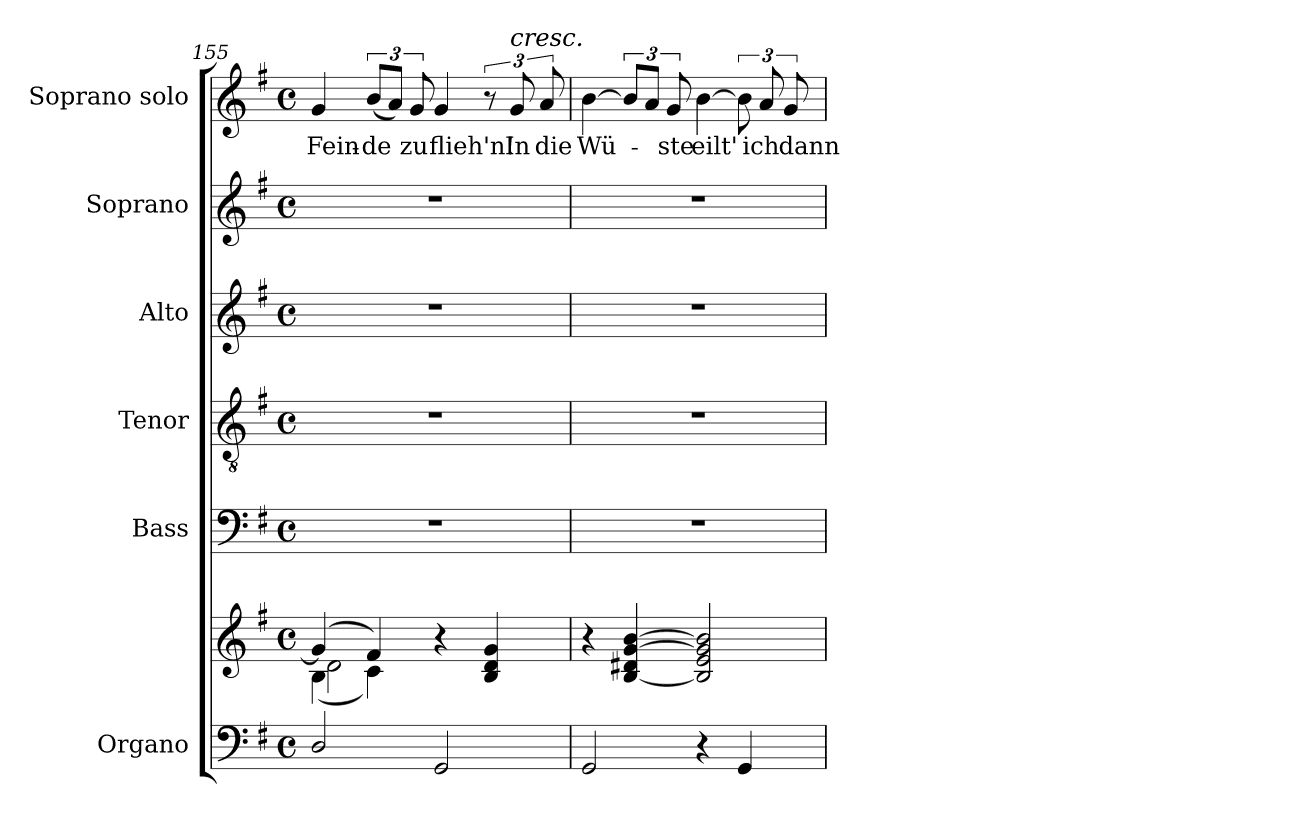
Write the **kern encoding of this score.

**kern	**kern	**kern	**kern	**kern	**kern	**kern	**text
*part6	*part6	*part5	*part4	*part3	*part2	*part1	*part1
*staff7	*staff6	*staff5	*staff4	*staff3	*staff2	*staff1	*staff1
*I"Organo	*	*I"Bass	*I"Tenor	*I"Alto	*I"Soprano	*I"Soprano solo	*
*I'Org.	*	*I'B.	*I'T.	*I'A.	*I'S.	*I'S.s	*
*clefF4	*clefG2	*clefF4	*clefGv2	*clefG2	*clefG2	*clefG2	*
*k[f#]	*k[f#]	*k[f#]	*k[f#]	*k[f#]	*k[f#]	*k[f#]	*
*M4/4	*M4/4	*M4/4	*M4/4	*M4/4	*M4/4	*M4/4	*
*met(c)	*met(c)	*met(c)	*met(c)	*met(c)	*met(c)	*met(c)	*
=155	=155	=155	=155	=155	=155	=155	=155
*	*^	*	*	*	*	*	*
*	*	*^	*	*	*	*	*	*
!	!	!	!	!	!	!	!	!	!LO:LY:b
2D/	(>4g/]	(<4B\	2d\	1r	1r	1r	1r	4g/	Fein-
!	!	!	!	!	!	!	!	!	!LO:LY:b
.	4f#/)	4c\)	.	.	.	.	.	(<12b/L	-de
.	.	.	.	.	.	.	.	12a/J)	.
!	!	!	!	!	!	!	!	!	!LO:LY:b
.	.	.	.	.	.	.	.	12g/	zu
!	!	!	!	!	!	!	!	!	!LO:LY:b
2GG/	4r	2ryy	2ryy	.	.	.	.	4g/	flieh'n!
.	4B/ 4d/ 4g/	.	.	.	.	.	.	12r	.
!	!	!	!	!	!	!	!	!LO:TX:a:i:t=cresc.	!
!	!	!	!	!	!	!	!	!	!LO:LY:b
.	.	.	.	.	.	.	.	12g/	In
!	!	!	!	!	!	!	!	!	!LO:LY:b
.	.	.	.	.	.	.	.	12a/	die
*	*v	*v	*v	*	*	*	*	*	*
=156	=156	=156	=156	=156	=156	=156	=156
!	!	!	!	!	!	!	!LO:LY:b
2GG/	4r	1r	1r	1r	1r	[4b\	Wü-
.	[4B/ 4d#X/ [4g/ [4b/	.	.	.	.	12b/L]	.
.	.	.	.	.	.	12a/J	.
!	!	!	!	!	!	!	!LO:LY:b
.	.	.	.	.	.	12g/	-ste
!	!	!	!	!	!	!	!LO:LY:b
4r	2B/] 2e/ 2g/] 2b/]	.	.	.	.	[4b\	eilt'
4GG/	.	.	.	.	.	12b\]	.
!	!	!	!	!	!	!	!LO:LY:b
.	.	.	.	.	.	12a/	ich
!	!	!	!	!	!	!	!LO:LY:b
.	.	.	.	.	.	12g/	dann
=	=	=	=	=	=	=	=
*-	*-	*-	*-	*-	*-	*-	*-
